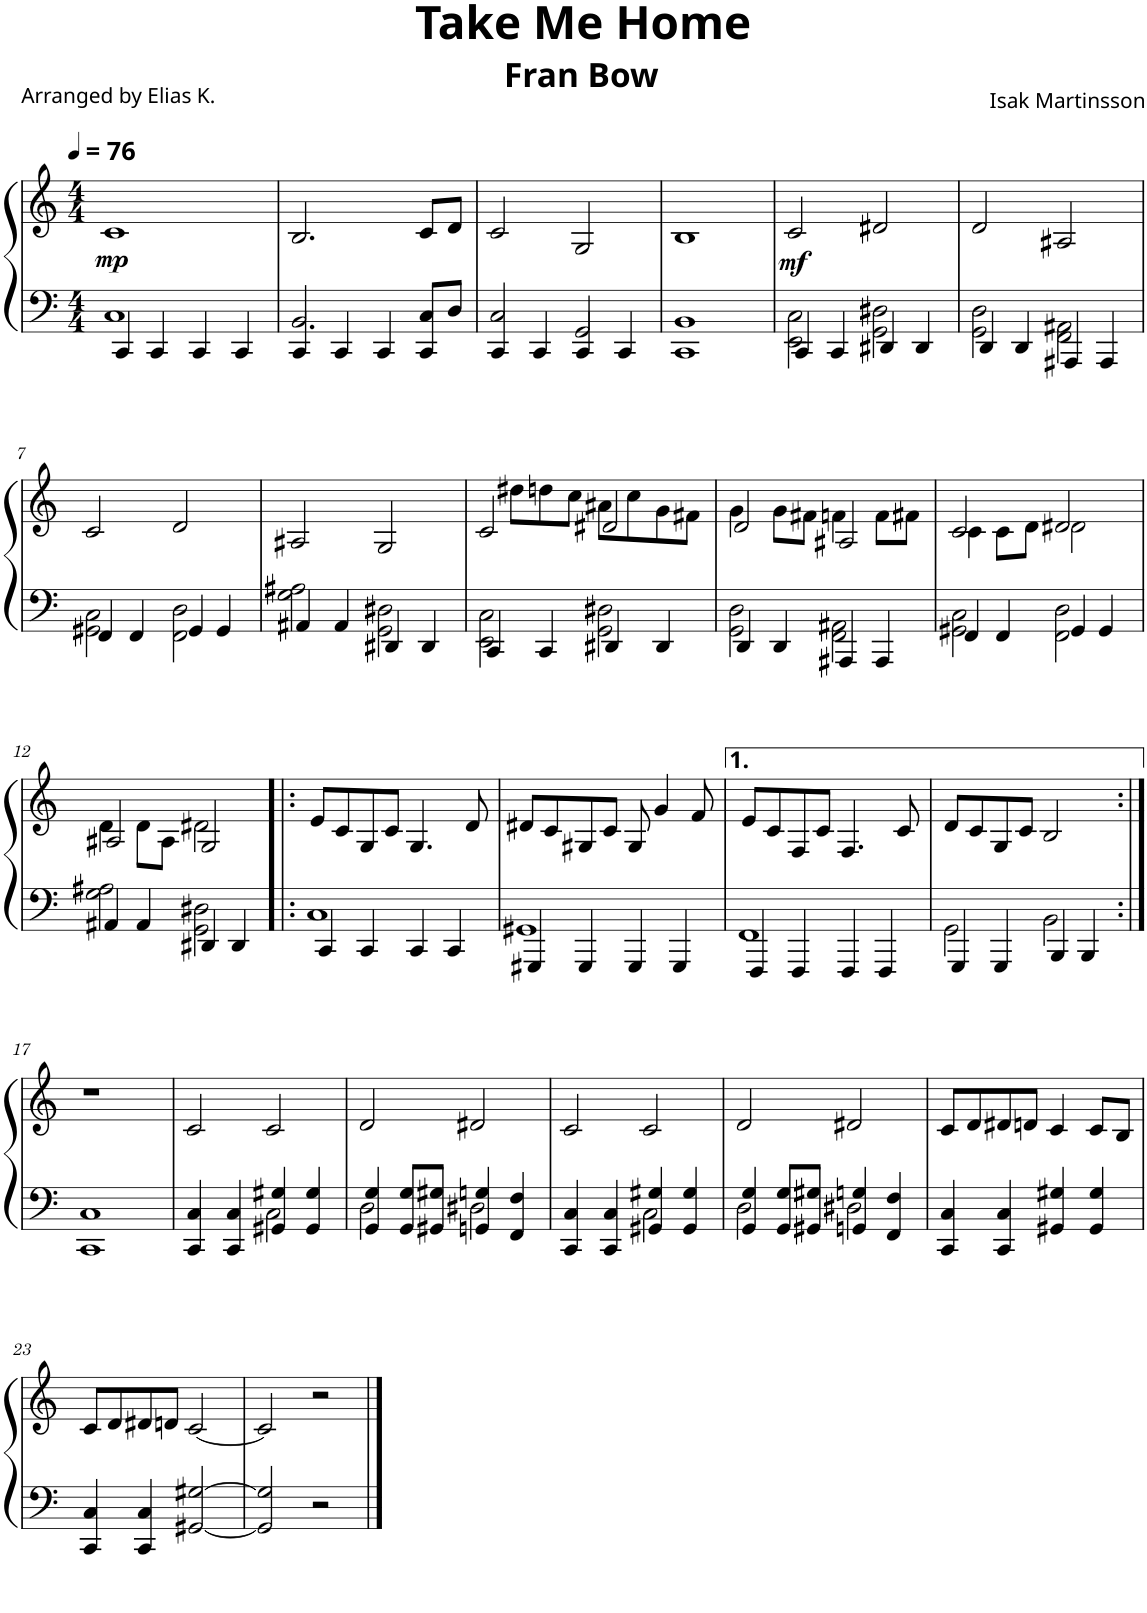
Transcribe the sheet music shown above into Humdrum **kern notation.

**kern	**kern	**dynam
*part1	*part1	*part1
*staff2	*staff1	*staff1/2
*I"Klavier	*	*
*I'Klav.	*	*
*clefF4	*clefG2	*
*k[]	*k[]	*
*M4/4	*M4/4	*
*MM76	*MM76	*
=1	=1	=1
*^	*	*
!	!	!	!LO:DY:b
4CC/	1C	1c	mp
4CC/	.	.	.
4CC/	.	.	.
4CC/	.	.	.
=2	=2	=2	=2
4CC/	2.BB/	2.B/	.
4CC/	.	.	.
4CC/	.	.	.
4CC/	8C/L	8c/L	.
.	8D/J	8d/J	.
=3	=3	=3	=3
4CC/	2C/	2c/	.
4CC/	.	.	.
4CC/	2GG/	2G/	.
4CC/	.	.	.
=4	=4	=4	=4
1CC	1BB	1B	.
=5	=5	=5	=5
!	!	!	!LO:DY:b
4CC/	2EE\ 2C\	2c/	mf
4CC/	.	.	.
4DD#X/	2GG\ 2D#X\	2d#X/	.
4DD#/	.	.	.
=6	=6	=6	=6
4DD/	2GG\ 2D\	2d/	.
4DD/	.	.	.
4AAA#X/	2FF\ 2AA#X\	2A#X/	.
4AAA#/	.	.	.
!!LO:LB:g=z
=7	=7	=7	=7
4FF/	2GG#X\ 2C\	2c/	.
4FF/	.	.	.
4GG#/	2FF\ 2D\	2d/	.
4GG#/	.	.	.
=8	=8	=8	=8
4AA#X/	2G\ 2A#X\	2A#X/	.
4AA#/	.	.	.
4DD#X/	2GG\ 2D#X\	2G/	.
4DD#/	.	.	.
=9	=9	=9	=9
*	*	*^	*
4CC/	2EE\ 2C\	2c/	8ryy	.
.	.	.	8dd#X\L	.
4CC/	.	.	8ddn\	.
.	.	.	8cc\J	.
4DD#X/	2GG\ 2D#X\	2d#X/	8a#X\L	.
.	.	.	8cc\	.
4DD#/	.	.	8g\	.
.	.	.	8f#X\J	.
=10	=10	=10	=10	=10
4DD/	2GG\ 2D\	2d/	4g\	.
4DD/	.	.	8g\L	.
.	.	.	8f#X\J	.
4AAA#X/	2FF\ 2AA#X\	2A#X/	4fn\	.
4AAA#/	.	.	8f\L	.
.	.	.	8f#X\J	.
=11	=11	=11	=11	=11
4FF/	2GG#X\ 2C\	2c/	4c\	.
4FF/	.	.	8c\L	.
.	.	.	8d\J	.
4GG#/	2FF\ 2D\	2d/	2d#X\	.
4GG#/	.	.	.	.
!!LO:LB:g=z	!!
=12	=12	=12	=12	=12
4AA#X/	2G\ 2A#X\	2A#X/	4d\	.
4AA#/	.	.	8d\L	.
.	.	.	8A#\J	.
4DD#X/	2GG\ 2D#X\	2G/	2d#X\	.
4DD#/	.	.	.	.
*	*	*v	*v	*
=13!|:	=13!|:	=13!|:	=13!|:
4CC/	1C	8e/L	.
.	.	8c/	.
4CC/	.	8G/	.
.	.	8c/J	.
4CC/	.	4.G/	.
4CC/	.	.	.
.	.	8d/	.
=14	=14	=14	=14
4GGG#X/	1GG#X	8d#X/L	.
.	.	8c/	.
4GGG#/	.	8G#X/	.
.	.	8c/J	.
4GGG#/	.	8G#/	.
.	.	4g/	.
4GGG#/	.	.	.
.	.	8f/	.
=15	=15	=15	=15
4FFF/	1FF	8e/L	.
.	.	8c/	.
4FFF/	.	8F/	.
.	.	8c/J	.
4FFF/	.	4.F/	.
4FFF/	.	.	.
.	.	8c/	.
=16	=16	=16	=16
4GGG/	2GG\	8d/L	.
.	.	8c/	.
4GGG/	.	8G/	.
.	.	8c/J	.
4BBB/	2BB\	2B/	.
4BBB/	.	.	.
*v	*v	*	*
!!LO:LB:g=z
=17:|!	=17:|!	=17:|!
1CC 1C	1r	.
=18	=18	=18
*^	*	*
4CC/ 4C/	2ryy	2c/	.
4CC/ 4C/	.	.	.
4GG#X/ 4G#X/	2C\	2c/	.
4GG#/ 4G#/	.	.	.
=19	=19	=19	=19
4GG/ 4G/	2D\	2d/	.
8GG/ 8G/L	.	.	.
8GG#X/ 8G#X/J	.	.	.
4GGn/ 4Gn/	2D#X\	2d#X/	.
4FF/ 4F/	.	.	.
=20	=20	=20	=20
4CC/ 4C/	2ryy	2c/	.
4CC/ 4C/	.	.	.
4GG#X/ 4G#X/	2C\	2c/	.
4GG#/ 4G#/	.	.	.
=21	=21	=21	=21
4GG/ 4G/	2D\	2d/	.
8GG/ 8G/L	.	.	.
8GG#X/ 8G#X/J	.	.	.
4GGn/ 4Gn/	2D#X\	2d#X/	.
4FF/ 4F/	.	.	.
*v	*v	*	*
=22	=22	=22
4CC/ 4C/	8c/L	.
.	8d/	.
4CC/ 4C/	8d#X/	.
.	8dn/J	.
4GG#X/ 4G#X/	4c/	.
4GG#/ 4G#/	8c/L	.
.	8B/J	.
!!LO:LB:g=z
=23	=23	=23
4CC/ 4C/	8c/L	.
.	8d/	.
4CC/ 4C/	8d#X/	.
.	8dn/J	.
[2GG#X/ [2G#X/	[2c/	.
=24	=24	=24
2GG#/] 2G#/]	2c/]	.
2r	2r	.
==	==	==
*-	*-	*-
